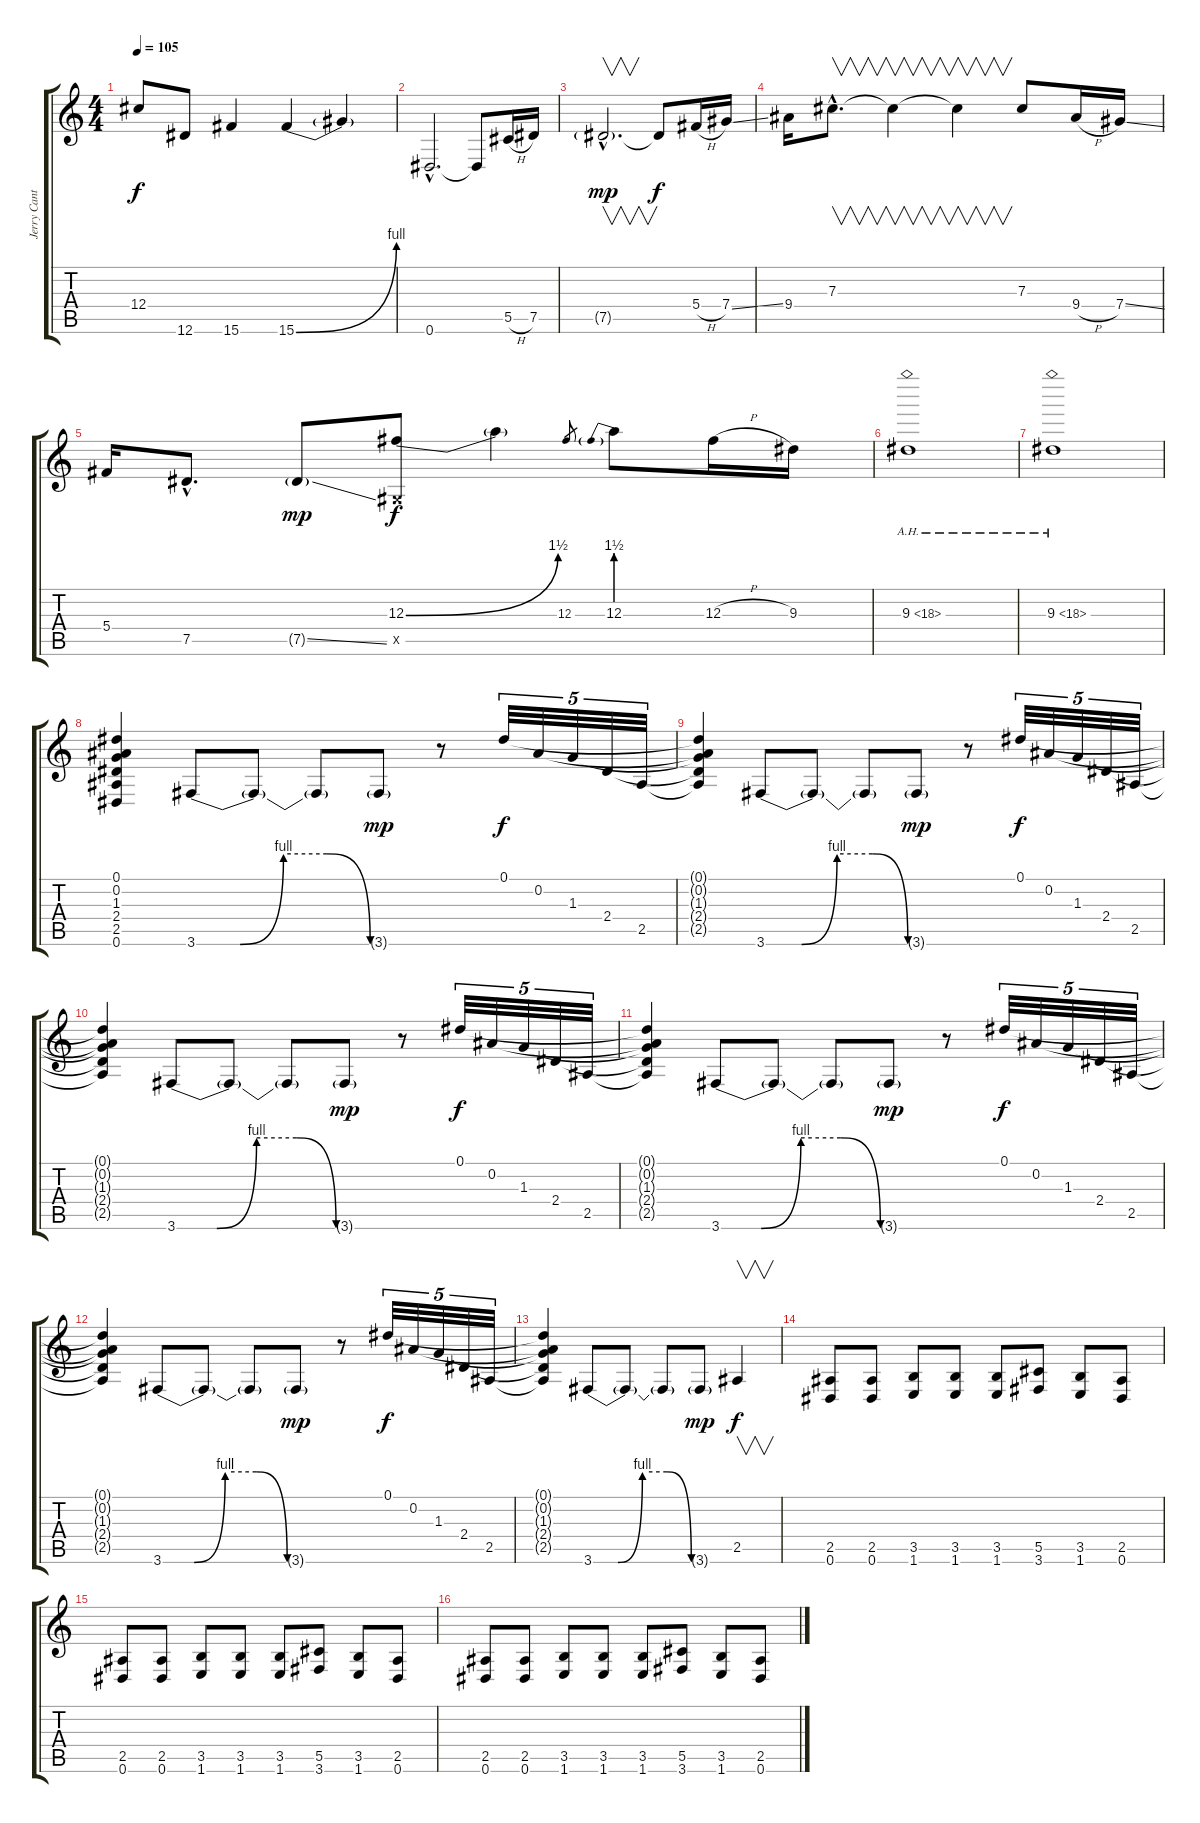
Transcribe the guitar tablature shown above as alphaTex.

\track ("Jerry Cantrell- Guitar 2" "Jerry Cant") {instrument distortionguitar}
\staff {score tabs}
\tuning (Eb4 Bb3 Gb3 Db3 Ab2 Eb2) {hide}
\ts (4 4)
\tempo 105
\clef g2
\ks c
12.4{t}.8{dy f} 12.6.8 15.6.4 15.6{be (bend 0 0 60 4)}.4 15.6{t}.4 |
0.6{hac}.2{d} 0.6{t}.8 5.5{h}.16 7.5.16 |
7.5{g hac}.2{v d dy mp} 7.5{t}.8{dy f} 5.4{h}.16 7.4{ss}.16 |
9.4.16 7.3{hac}.8{v d} 7.3{t}.4{v} 7.3{t}.4{v} 7.3.8 9.4{h}.16 7.4{ss}.16 |
5.4.16 7.5{hac}.8{d} 7.5{ss g}.8{dy mp} (12.3{be (bend 0 0 60 6)} 0.5{x}).8{dy f} 12.3{t}.4 12.3.8{gr} 12.3{be (prebend 0 6 60 6)}.8 12.3{h}.16 9.3.16 |
9.3{ah 9}.1 |
9.3{ah 9}.1{volume 3} |
(0.1 0.2 1.3 2.4 2.5 0.6).4{volume 11} 3.6{be (custom 0 0 15 0 30 4 45 4 60 0)}.8 3.6{t}.8 3.6{t}.8 3.6{g}.8{dy mp} r.8 0.1.32{tu (5 4) dy f} 0.2.32{tu (5 4)} 1.3.32{tu (5 4)} 2.4.32{tu (5 4)} 2.5.32{tu (5 4)} |
(0.1{t} 0.2{t} 1.3{t} 2.4{t} 2.5{t}).4 3.6{be (custom 0 0 15 0 30 4 45 4 60 0)}.8 3.6{t}.8 3.6{t}.8 3.6{g}.8{dy mp} r.8 0.1.32{tu (5 4) dy f} 0.2.32{tu (5 4)} 1.3.32{tu (5 4)} 2.4.32{tu (5 4)} 2.5.32{tu (5 4)} |
(0.1{t} 0.2{t} 1.3{t} 2.4{t} 2.5{t}).4 3.6{be (custom 0 0 15 0 30 4 45 4 60 0)}.8 3.6{t}.8 3.6{t}.8 3.6{g}.8{dy mp} r.8 0.1.32{tu (5 4) dy f} 0.2.32{tu (5 4)} 1.3.32{tu (5 4)} 2.4.32{tu (5 4)} 2.5.32{tu (5 4)} |
(0.1{t} 0.2{t} 1.3{t} 2.4{t} 2.5{t}).4 3.6{be (custom 0 0 15 0 30 4 45 4 60 0)}.8 3.6{t}.8 3.6{t}.8 3.6{g}.8{dy mp} r.8 0.1.32{tu (5 4) dy f} 0.2.32{tu (5 4)} 1.3.32{tu (5 4)} 2.4.32{tu (5 4)} 2.5.32{tu (5 4)} |
(0.1{t} 0.2{t} 1.3{t} 2.4{t} 2.5{t}).4 3.6{be (custom 0 0 15 0 30 4 45 4 60 0)}.8 3.6{t}.8 3.6{t}.8 3.6{g}.8{dy mp} r.8 0.1.32{tu (5 4) dy f} 0.2.32{tu (5 4)} 1.3.32{tu (5 4)} 2.4.32{tu (5 4)} 2.5.32{tu (5 4)} |
(0.1{t} 0.2{t} 1.3{t} 2.4{t} 2.5{t}).4 3.6{be (custom 0 0 15 0 30 4 45 4 60 0)}.8 3.6{t}.8 3.6{t}.8 3.6{g}.8{dy mp} 2.5.4{v dy f} |
(2.5 0.6).8 (2.5 0.6).8 (3.5 1.6).8 (3.5 1.6).8 (3.5 1.6).8 (5.5 3.6).8 (3.5 1.6).8 (2.5 0.6).8 |
(2.5 0.6).8 (2.5 0.6).8 (3.5 1.6).8 (3.5 1.6).8 (3.5 1.6).8 (5.5 3.6).8 (3.5 1.6).8 (2.5 0.6).8 |
(2.5 0.6).8 (2.5 0.6).8 (3.5 1.6).8 (3.5 1.6).8 (3.5 1.6).8 (5.5 3.6).8 (3.5 1.6).8 (2.5 0.6).8
